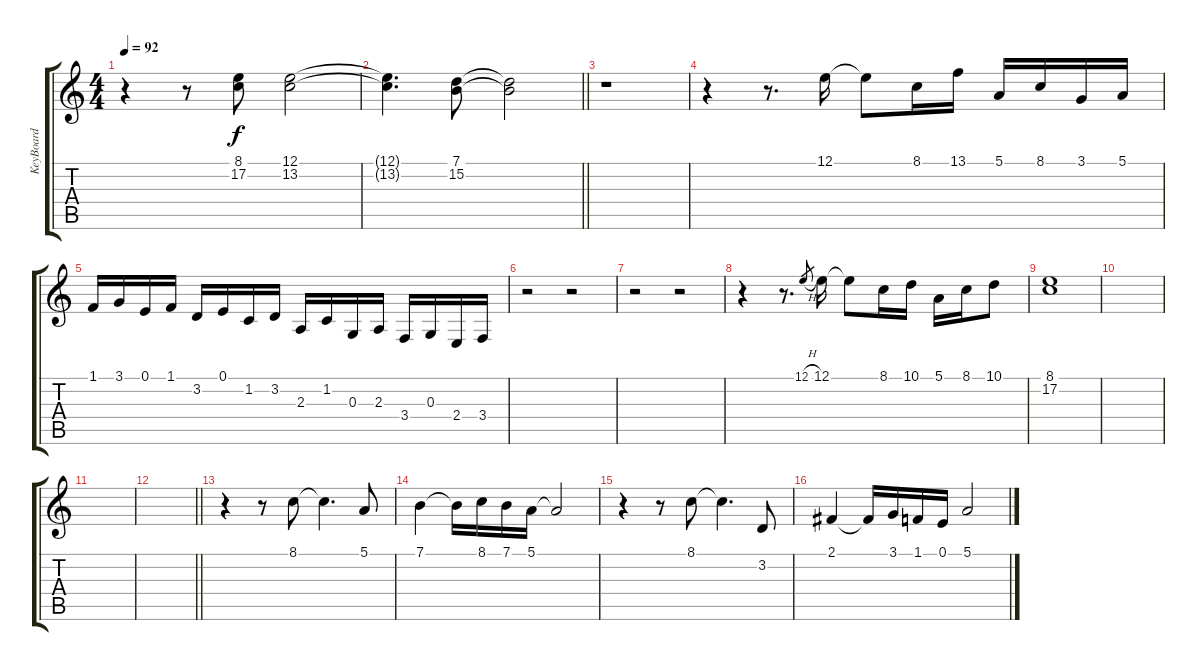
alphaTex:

\track ("KeyBoard" "KeyBoard") {instrument stringensemble1}
\staff {score tabs}
\tuning (E4 B3 G3 D3 A2 E2) {hide}
\ts (4 4)
\tempo 92
\clef g2
\ks c
r.4{dy f} r.8 (8.1 17.2).8 (12.1 13.2).2 |
\barLineRight lightlight
(12.1{t} 13.2{t}).4{d} (7.1 15.2).8 (7.1{t} 15.2{t}).2 |
r.1 |
r.4 r.8{d} 12.1.16 12.1{t}.8 8.1.16 13.1.16 5.1.16 8.1.16 3.1.16 5.1.16 |
1.1.16 3.1.16 0.1.16 1.1.16 3.2.16 0.1.16 1.2.16 3.2.16 2.3.16 1.2.16 0.3.16 2.3.16 3.4.16 0.3.16 2.4.16 3.4.16 |
r.2 r.2 |
r.2 r.2 |
r.4 r.8{d} 12.1{h}.8{gr} 12.1.16 12.1{t}.8 8.1.16 10.1.16 5.1.16 8.1.16 10.1.8 |
(8.1 17.2).1 |
|
|
\barLineRight lightlight
|
r.4 r.8 8.1.8 8.1{t}.4{d} 5.1.8 |
7.1.4 7.1{t}.16 8.1.16 7.1.16 5.1.16 5.1{t}.2 |
r.4 r.8 8.1.8 8.1{t}.4{d} 3.2.8 |
2.1.4 2.1{t}.16 3.1.16 1.1.16 0.1.16 5.1.2
